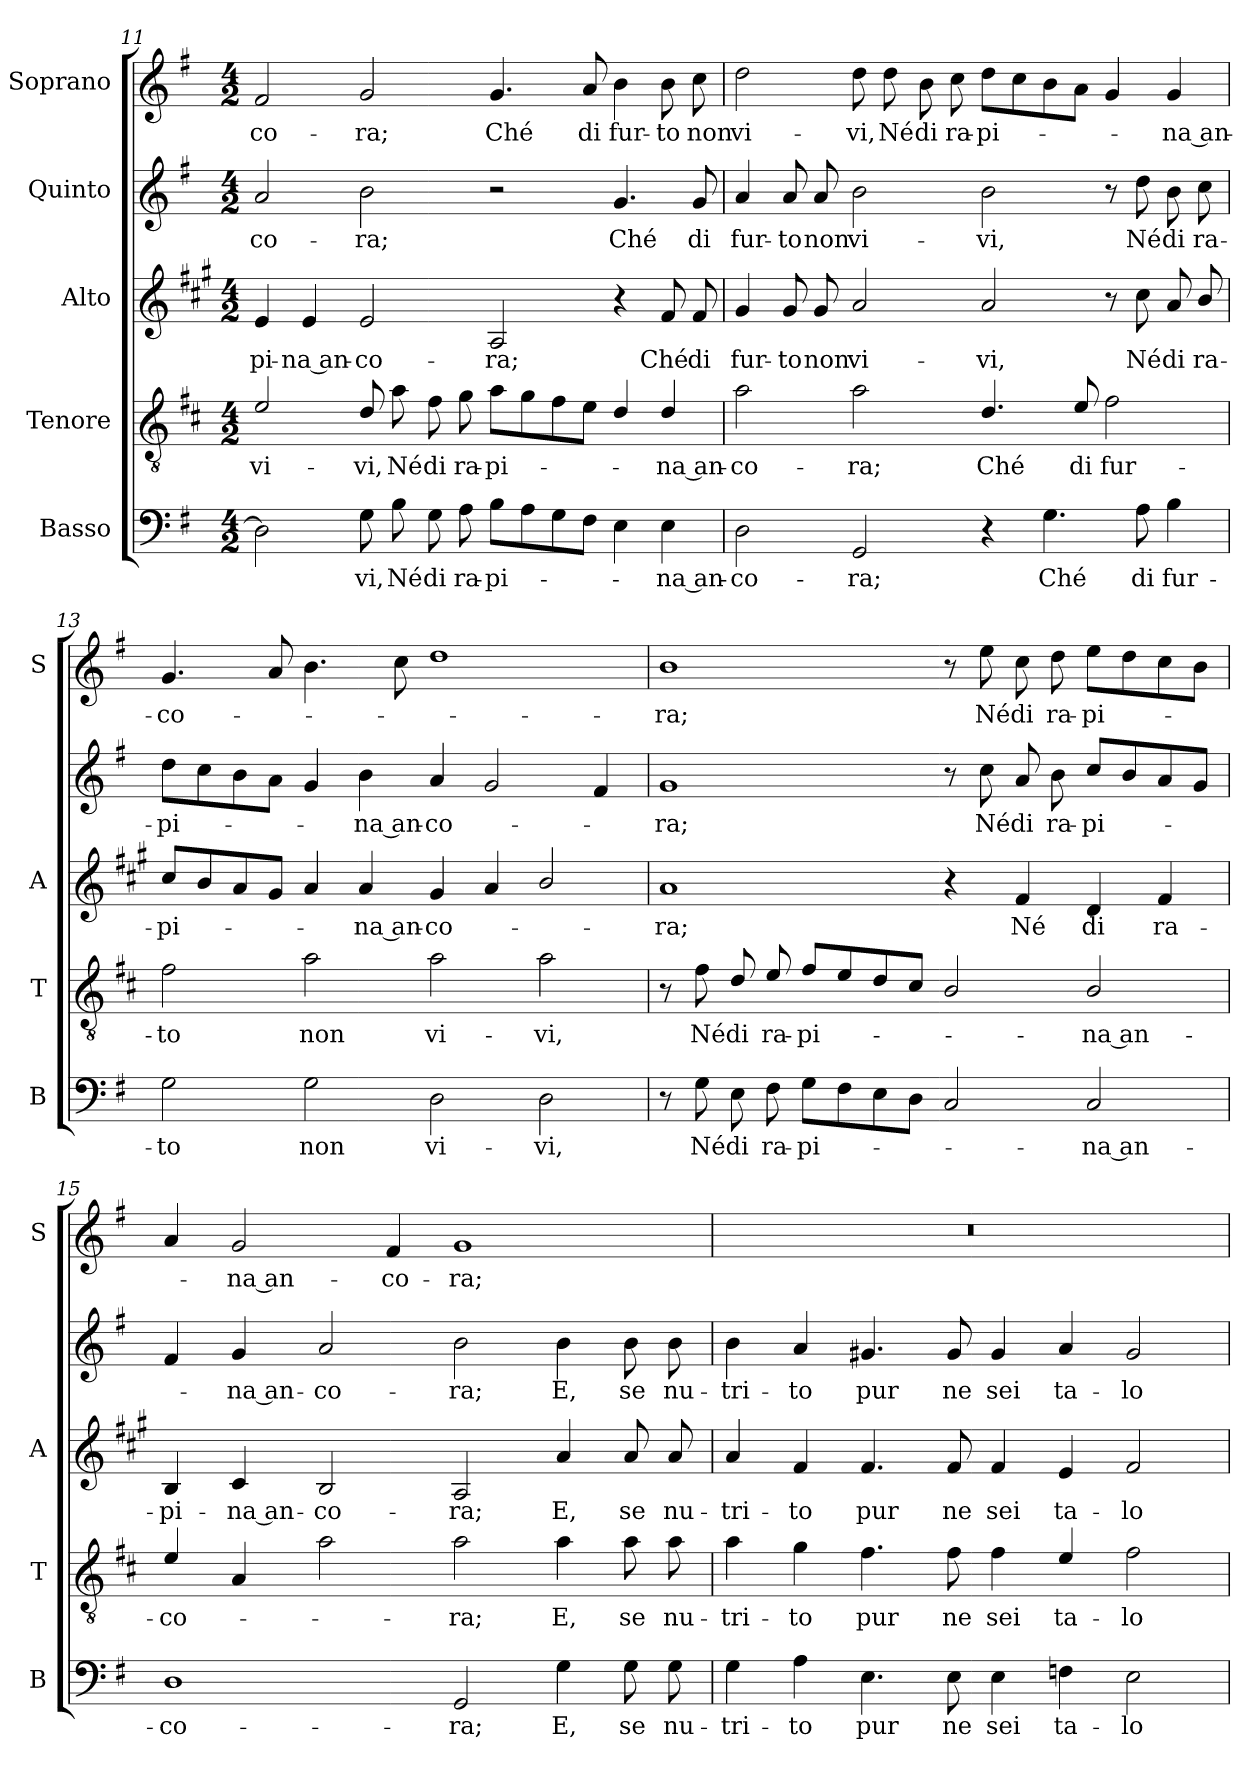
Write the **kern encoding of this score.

**kern	**text	**kern	**text	**kern	**text	**kern	**text	**kern	**text
*part5	*part5	*part4	*part4	*part3	*part3	*part2	*part2	*part1	*part1
*staff5	*staff5	*staff4	*staff4	*staff3	*staff3	*staff2	*staff2	*staff1	*staff1
*I"Basso	*	*I"Tenore	*	*I"Alto	*	*I"Quinto	*	*I"Soprano	*
*I'B	*	*I'T	*	*I'A	*	*	*	*I'S	*
*clefF4	*	*clefGv2	*	*clefG2	*	*clefG2	*	*clefG2	*
*	*	*ITrd4c7	*	*ITrd1c2	*	*	*	*	*
*k[f#]	*	*k[f#]	*	*k[f#]	*	*k[f#]	*	*k[f#]	*
*G:	*	*G:	*	*G:	*	*G:	*	*G:	*
*M4/2	*	*M4/2	*	*M4/2	*	*M4/2	*	*M4/2	*
=11	=11	=11	=11	=11	=11	=11	=11	=11	=11
!	!	!	!LO:LY:b	!	!LO:LY:b	!	!LO:LY:b	!	!LO:LY:b
2D\]	.	2A/	vi-	4d/	-pi-	2a/	-co-	2f#/	-co-
!	!	!	!	!	!LO:LY:b	!	!	!	!
.	.	.	.	4d/	-na an-	.	.	.	.
!	!LO:LY:b	!	!LO:LY:b	!	!LO:LY:b	!	!LO:LY:b	!	!LO:LY:b
8G\	-vi,	8G/	-vi,	2d/	-co-	2b\	-ra;	2g/	-ra;
!	!LO:LY:b	!	!LO:LY:b	!	!	!	!	!	!
8B\	Né	8d\	Né	.	.	.	.	.	.
!	!LO:LY:b	!	!LO:LY:b	!	!	!	!	!	!
8G\	di	8B\	di	.	.	.	.	.	.
!	!LO:LY:b	!	!LO:LY:b	!	!	!	!	!	!
8A\	ra-	8c\	ra-	.	.	.	.	.	.
!	!LO:LY:b	!	!LO:LY:b	!	!LO:LY:b	!	!	!	!LO:LY:b
8B\L	-pi-	8d\L	-pi-	2G/	-ra;	2r	.	4.g/	Ché
8A\	.	8c\	.	.	.	.	.	.	.
8G\	.	8B\	.	.	.	.	.	.	.
!	!	!	!	!	!	!	!	!	!LO:LY:b
8F#\J	.	8A\J	.	.	.	.	.	8a/	di
!	!	!	!	!	!	!	!LO:LY:b	!	!LO:LY:b
4E\	.	4G/	.	4r	.	4.g/	Ché	4b\	fur-
!	!LO:LY:b	!	!LO:LY:b	!	!LO:LY:b	!	!	!	!LO:LY:b
4E\	-na an-	4G/	-na an-	8e/	Ché	.	.	8b\	-to
!	!	!	!	!	!LO:LY:b	!	!LO:LY:b	!	!LO:LY:b
.	.	.	.	8e/	di	8g/	di	8cc\	non
!!LO:LB:g=z
=12	=12	=12	=12	=12	=12	=12	=12	=12	=12
!	!LO:LY:b	!	!LO:LY:b	!	!LO:LY:b	!	!LO:LY:b	!	!LO:LY:b
2D\	-co-	2d\	-co-	4f#/	fur-	4a/	fur-	2dd\	vi-
!	!	!	!	!	!LO:LY:b	!	!LO:LY:b	!	!
.	.	.	.	8f#/	-to	8a/	-to	.	.
!	!	!	!	!	!LO:LY:b	!	!LO:LY:b	!	!
.	.	.	.	8f#/	non	8a/	non	.	.
!	!LO:LY:b	!	!LO:LY:b	!	!LO:LY:b	!	!LO:LY:b	!	!LO:LY:b
2GG/	-ra;	2d\	-ra;	2g/	vi-	2b\	vi-	8dd\	-vi,
!	!	!	!	!	!	!	!	!	!LO:LY:b
.	.	.	.	.	.	.	.	8dd\	Né
!	!	!	!	!	!	!	!	!	!LO:LY:b
.	.	.	.	.	.	.	.	8b\	di
!	!	!	!	!	!	!	!	!	!LO:LY:b
.	.	.	.	.	.	.	.	8cc\	ra-
!	!	!	!LO:LY:b	!	!LO:LY:b	!	!LO:LY:b	!	!LO:LY:b
4r	.	4.G/	Ché	2g/	-vi,	2b\	-vi,	8dd\L	-pi-
.	.	.	.	.	.	.	.	8cc\	.
!	!LO:LY:b	!	!	!	!	!	!	!	!
4.G\	Ché	.	.	.	.	.	.	8b\	.
!	!	!	!LO:LY:b	!	!	!	!	!	!
.	.	8A/	di	.	.	.	.	8a\J	.
!	!	!	!LO:LY:b	!	!	!	!	!	!
.	.	2B\	fur-	8r	.	8r	.	4g/	.
!	!LO:LY:b	!	!	!	!LO:LY:b	!	!LO:LY:b	!	!
8A\	di	.	.	8b\	Né	8dd\	Né	.	.
!	!LO:LY:b	!	!	!	!LO:LY:b	!	!LO:LY:b	!	!LO:LY:b
4B\	fur-	.	.	8g/	di	8b\	di	4g/	-na an-
!	!	!	!	!	!LO:LY:b	!	!LO:LY:b	!	!
.	.	.	.	8a/	ra-	8cc\	ra-	.	.
=13	=13	=13	=13	=13	=13	=13	=13	=13	=13
!	!LO:LY:b	!	!LO:LY:b	!	!LO:LY:b	!	!LO:LY:b	!	!LO:LY:b
2G\	-to	2B\	-to	8b/L	-pi-	8dd\L	-pi-	4.g/	-co-
.	.	.	.	8a/	.	8cc\	.	.	.
.	.	.	.	8g/	.	8b\	.	.	.
.	.	.	.	8f#/J	.	8a\J	.	8a/	.
!	!LO:LY:b	!	!LO:LY:b	!	!	!	!	!	!
2G\	non	2d\	non	4g/	.	4g/	.	4.b\	.
!	!	!	!	!	!LO:LY:b	!	!LO:LY:b	!	!
.	.	.	.	4g/	-na an-	4b\	-na an-	.	.
.	.	.	.	.	.	.	.	8cc\	.
!	!LO:LY:b	!	!LO:LY:b	!	!LO:LY:b	!	!LO:LY:b	!	!
2D\	vi-	2d\	vi-	4f#/	-co-	4a/	-co-	1dd	.
.	.	.	.	4g/	.	2g/	.	.	.
!	!LO:LY:b	!	!LO:LY:b	!	!	!	!	!	!
2D\	-vi,	2d\	-vi,	2a/	.	.	.	.	.
.	.	.	.	.	.	4f#/	.	.	.
=14	=14	=14	=14	=14	=14	=14	=14	=14	=14
!	!	!	!	!	!LO:LY:b	!	!LO:LY:b	!	!LO:LY:b
8r	.	8r	.	1g	-ra;	1g	-ra;	1b	-ra;
!	!LO:LY:b	!	!LO:LY:b	!	!	!	!	!	!
8G\	Né	8B\	Né	.	.	.	.	.	.
!	!LO:LY:b	!	!LO:LY:b	!	!	!	!	!	!
8E\	di	8G/	di	.	.	.	.	.	.
!	!LO:LY:b	!	!LO:LY:b	!	!	!	!	!	!
8F#\	ra-	8A/	ra-	.	.	.	.	.	.
!	!LO:LY:b	!	!LO:LY:b	!	!	!	!	!	!
8G\L	-pi-	8B/L	-pi-	.	.	.	.	.	.
8F#\	.	8A/	.	.	.	.	.	.	.
8E\	.	8G/	.	.	.	.	.	.	.
8D\J	.	8F#/J	.	.	.	.	.	.	.
2C/	.	2E/	.	4r	.	8r	.	8r	.
!	!	!	!	!	!	!	!LO:LY:b	!	!LO:LY:b
.	.	.	.	.	.	8cc\	Né	8ee\	Né
!	!	!	!	!	!LO:LY:b	!	!LO:LY:b	!	!LO:LY:b
.	.	.	.	4e/	Né	8a/	di	8cc\	di
!	!	!	!	!	!	!	!LO:LY:b	!	!LO:LY:b
.	.	.	.	.	.	8b\	ra-	8dd\	ra-
!	!LO:LY:b	!	!LO:LY:b	!	!LO:LY:b	!	!LO:LY:b	!	!LO:LY:b
2C/	-na an-	2E/	-na an-	4c/	di	8cc/L	-pi-	8ee\L	-pi-
.	.	.	.	.	.	8b/	.	8dd\	.
!	!	!	!	!	!LO:LY:b	!	!	!	!
.	.	.	.	4e/	ra-	8a/	.	8cc\	.
.	.	.	.	.	.	8g/J	.	8b\J	.
!!LO:PB:g=z
=15	=15	=15	=15	=15	=15	=15	=15	=15	=15
!	!LO:LY:b	!	!LO:LY:b	!	!LO:LY:b	!	!	!	!
1D	-co-	4A/	-co-	4A/	-pi-	4f#/	.	4a/	.
!	!	!	!	!	!LO:LY:b	!	!LO:LY:b	!	!LO:LY:b
.	.	4D/	.	4B/	-na an-	4g/	-na an-	2g/	-na an-
!	!	!	!	!	!LO:LY:b	!	!LO:LY:b	!	!
.	.	2d\	.	2A/	-co-	2a/	-co-	.	.
!	!	!	!	!	!	!	!	!	!LO:LY:b
.	.	.	.	.	.	.	.	4f#/	-co-
!	!LO:LY:b	!	!LO:LY:b	!	!LO:LY:b	!	!LO:LY:b	!	!LO:LY:b
2GG/	-ra;	2d\	-ra;	2G/	-ra;	2b\	-ra;	1g	-ra;
!	!LO:LY:b	!	!LO:LY:b	!	!LO:LY:b	!	!LO:LY:b	!	!
4G\	E,	4d\	E,	4g/	E,	4b\	E,	.	.
!	!LO:LY:b	!	!LO:LY:b	!	!LO:LY:b	!	!LO:LY:b	!	!
8G\	se	8d\	se	8g/	se	8b\	se	.	.
!	!LO:LY:b	!	!LO:LY:b	!	!LO:LY:b	!	!LO:LY:b	!	!
8G\	nu-	8d\	nu-	8g/	nu-	8b\	nu-	.	.
=16	=16	=16	=16	=16	=16	=16	=16	=16	=16
!	!LO:LY:b	!	!LO:LY:b	!	!LO:LY:b	!	!LO:LY:b	!	!
4G\	-tri-	4d\	-tri-	4g/	-tri-	4b\	-tri-	0r	.
!	!LO:LY:b	!	!LO:LY:b	!	!LO:LY:b	!	!LO:LY:b	!	!
4A\	-to	4c\	-to	4e/	-to	4a/	-to	.	.
!	!LO:LY:b	!	!LO:LY:b	!	!LO:LY:b	!	!LO:LY:b	!	!
4.E\	pur	4.B\	pur	4.e/	pur	4.g#X/	pur	.	.
!	!LO:LY:b	!	!LO:LY:b	!	!LO:LY:b	!	!LO:LY:b	!	!
8E\	ne	8B\	ne	8e/	ne	8g#/	ne	.	.
!	!LO:LY:b	!	!LO:LY:b	!	!LO:LY:b	!	!LO:LY:b	!	!
4E\	sei	4B\	sei	4e/	sei	4g#/	sei	.	.
!	!LO:LY:b	!	!LO:LY:b	!	!LO:LY:b	!	!LO:LY:b	!	!
4Fn\	ta-	4A/	ta-	4d/	ta-	4a/	ta-	.	.
!	!LO:LY:b	!	!LO:LY:b	!	!LO:LY:b	!	!LO:LY:b	!	!
2E\	-lo-	2B\	-lo-	2e/	-lo-	2g#/	-lo-	.	.
=	=	=	=	=	=	=	=	=	=
*-	*-	*-	*-	*-	*-	*-	*-	*-	*-
